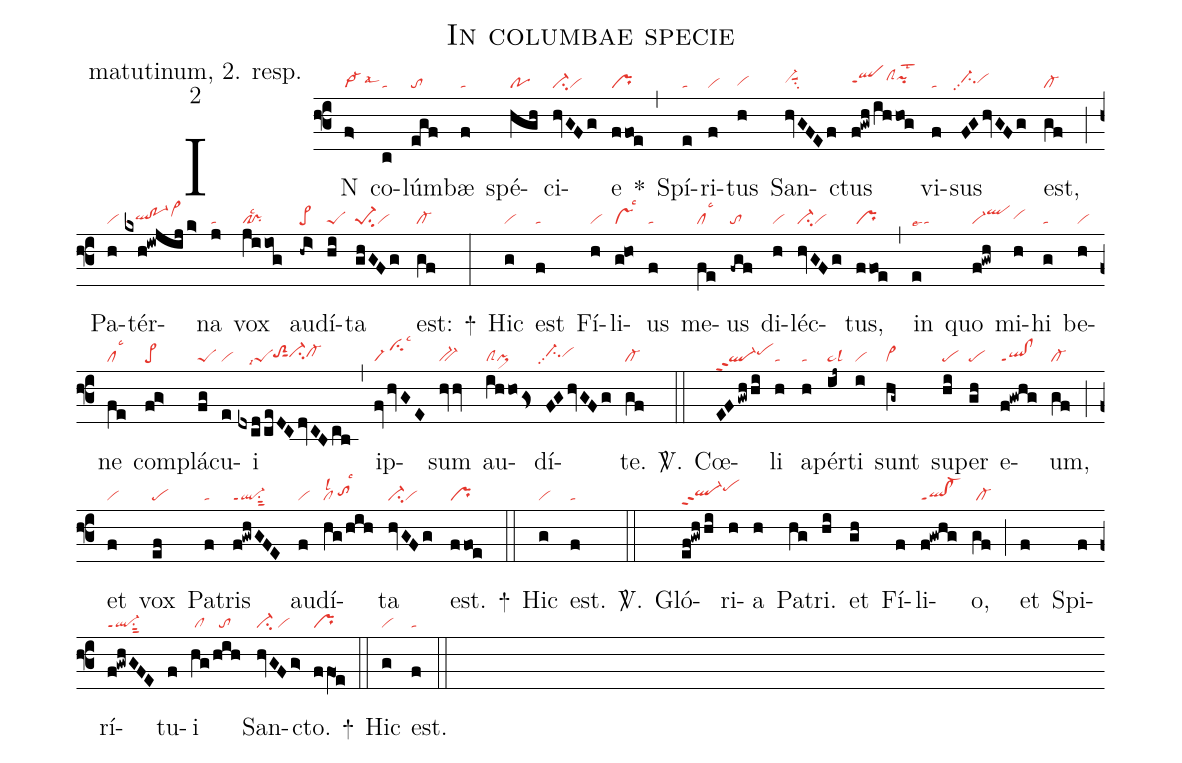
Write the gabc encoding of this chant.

name: In columbae specie;
office-part: matutinum, 2. resp.;
mode: 2;
nabc-lines: 1;
%%
(f3)
IN(f>|vi->lsal6) co(c|ta)lúm(egf|to)bæ(f|ta) spé(hgh|po)ci(hvGFg|ci-vi)e(ffoe|pr) *(,)
Spí(e|ta)ri(f|vi)tus(h|vihg) San(hvGFEf|vi-hhsuu1su2)ctus(f!gwh/ih/hog|qlhhppt1clShipihilst2) vi(f|ta)sus(FGhvGFg|ci-hhpp2vihh) est,(gf|cl-) (;)
Pa(h|vi)tér(kxh!iwjij/k>|ql!po-1ppt1vi>hi)na(j|ta) vox(jiiog|cl!prlsc2) au(-hi>|pe>)dí(hi|peS)ta(ghGFg|pe-1su2vi) est:(gf|cl-) +(:)
Hic(g|vi) est(f|ta) Fí(h|vi)li(g!ho|vslsc3)us(f|ta) me(fe|cllsc3)us(-fgf|to) di(h|vi)léc(hvGFg|ci-vi)tus,(ffoe|pr) (,)
in(e|talse7) quo(f!gwh|vi-qlhj) mi(h|vihh)hi(g|ta) be(h|vi)ne(fe|cllsc3) com(f!g>|pe>)plá(fg|peS)cu(e|vi)i(dxcd/ceDCdvCBcb|///peSlsi7toS2hhsut1ci-hhcl-hh) (,)
ip(fv/hvG/E|vi-!cilsc3)sum(hvhv|bv-) au(ihhogs<|clSpi>)dí(FGhvGFg|ci-hhpp2vihh)te.(gf|cl-) <sp>V/</sp>.(::)
Cœ(EF/gwh/hi|ql-ppt2pehi)li(h|ta) a(h|ta)pér(ij~|ta>lsl3)ti(i|vi) sunt(hg~|vi>) su(hi|pe)per(gh|pe) e(f!gwhg|ql!clppt1)um,(gf|cl-) (;)
et(f|vi) vox(ef|pe) Pat(f|ta)ris(f!gwhGFE|ql-ppt1su1sut2) au(f|vi)dí(hg/hih|cllsl2/tohhlsc3)ta(hvGFg|ci-vi) est.(ffoe|pr) +(::)
Hic(g|vi) est.(f|ta) <sp>V/</sp>.(::)
Gló(ef!gwhhi|ql-hhppt2pehj)ri(h)a(h) Pa(hg)tri.(hi) et(gh) Fí(f)li(f!gwhg|ql!cl-ppt1)o,(gf|/cl-) (;)
et(f) Spi(f)rí(f!gwhGFE|ql-ppt1su1sut2)tu(f)i(hg|/cl|/hih|//to) San(hvGFg>|ci-/vi)cto.(ffO1e|pr) +(::)
Hic(g|vi) est.(f|ta) (::)
